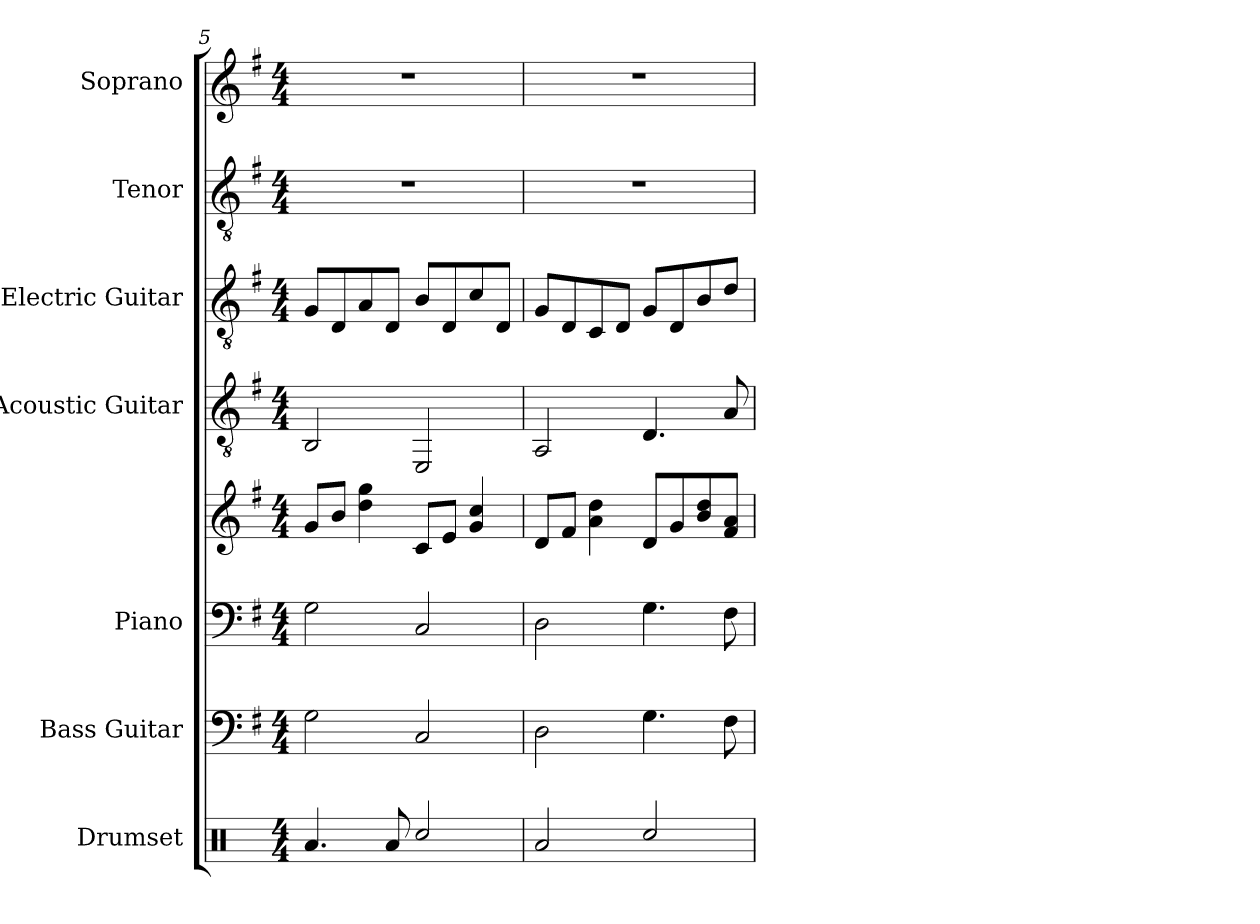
**kern	**kern	**kern	**kern	**kern	**kern	**kern	**kern
*part7	*part6	*part5	*part5	*part4	*part3	*part2	*part1
*staff8	*staff7	*staff6	*staff5	*staff4	*staff3	*staff2	*staff1
*I"Drumset	*I"Bass Guitar	*I"Piano	*	*I"Acoustic Guitar	*I"Electric Guitar	*I"Tenor	*I"Soprano
*I'Drs.	*I'B. Guit.	*I'Pno.	*	*I'Guit.	*I'El. Guit.	*I'T.	*I'S.
*clefX	*clefF4	*clefF4	*clefG2	*clefGv2	*clefGv2	*clefGv2	*clefG2
*	*ITrd7c12	*	*	*	*	*	*
*k[]	*k[f#]	*k[f#]	*k[f#]	*k[f#]	*k[f#]	*k[f#]	*k[f#]
*M4/4	*M4/4	*M4/4	*M4/4	*M4/4	*M4/4	*M4/4	*M4/4
=5	=5	=5	=5	=5	=5	=5	=5
4.Ra/	2GG\	2G\	8g/L	2BB/	8G/L	1r	1r
.	.	.	8b/J	.	8D/	.	.
.	.	.	4dd\ 4gg\	.	8A/	.	.
8Ra/	.	.	.	.	8D/J	.	.
2Rcc/	2CC/	2C/	8c/L	2EE/	8B/L	.	.
.	.	.	8e/J	.	8D/	.	.
.	.	.	4g/ 4cc/	.	8c/	.	.
.	.	.	.	.	8D/J	.	.
=6	=6	=6	=6	=6	=6	=6	=6
2Ra/	2DD\	2D\	8d/L	2AA/	8G/L	1r	1r
.	.	.	8f#/J	.	8D/	.	.
.	.	.	4a\ 4dd\	.	8C/	.	.
.	.	.	.	.	8D/J	.	.
2Rcc/	4.GG\	4.G\	8d/L	4.D/	8G/L	.	.
.	.	.	8g/	.	8D/	.	.
.	.	.	8b/ 8dd/	.	8B/	.	.
.	8FF#\	8F#\	8f#/ 8a/J	8A/	8d/J	.	.
=	=	=	=	=	=	=	=
*-	*-	*-	*-	*-	*-	*-	*-
